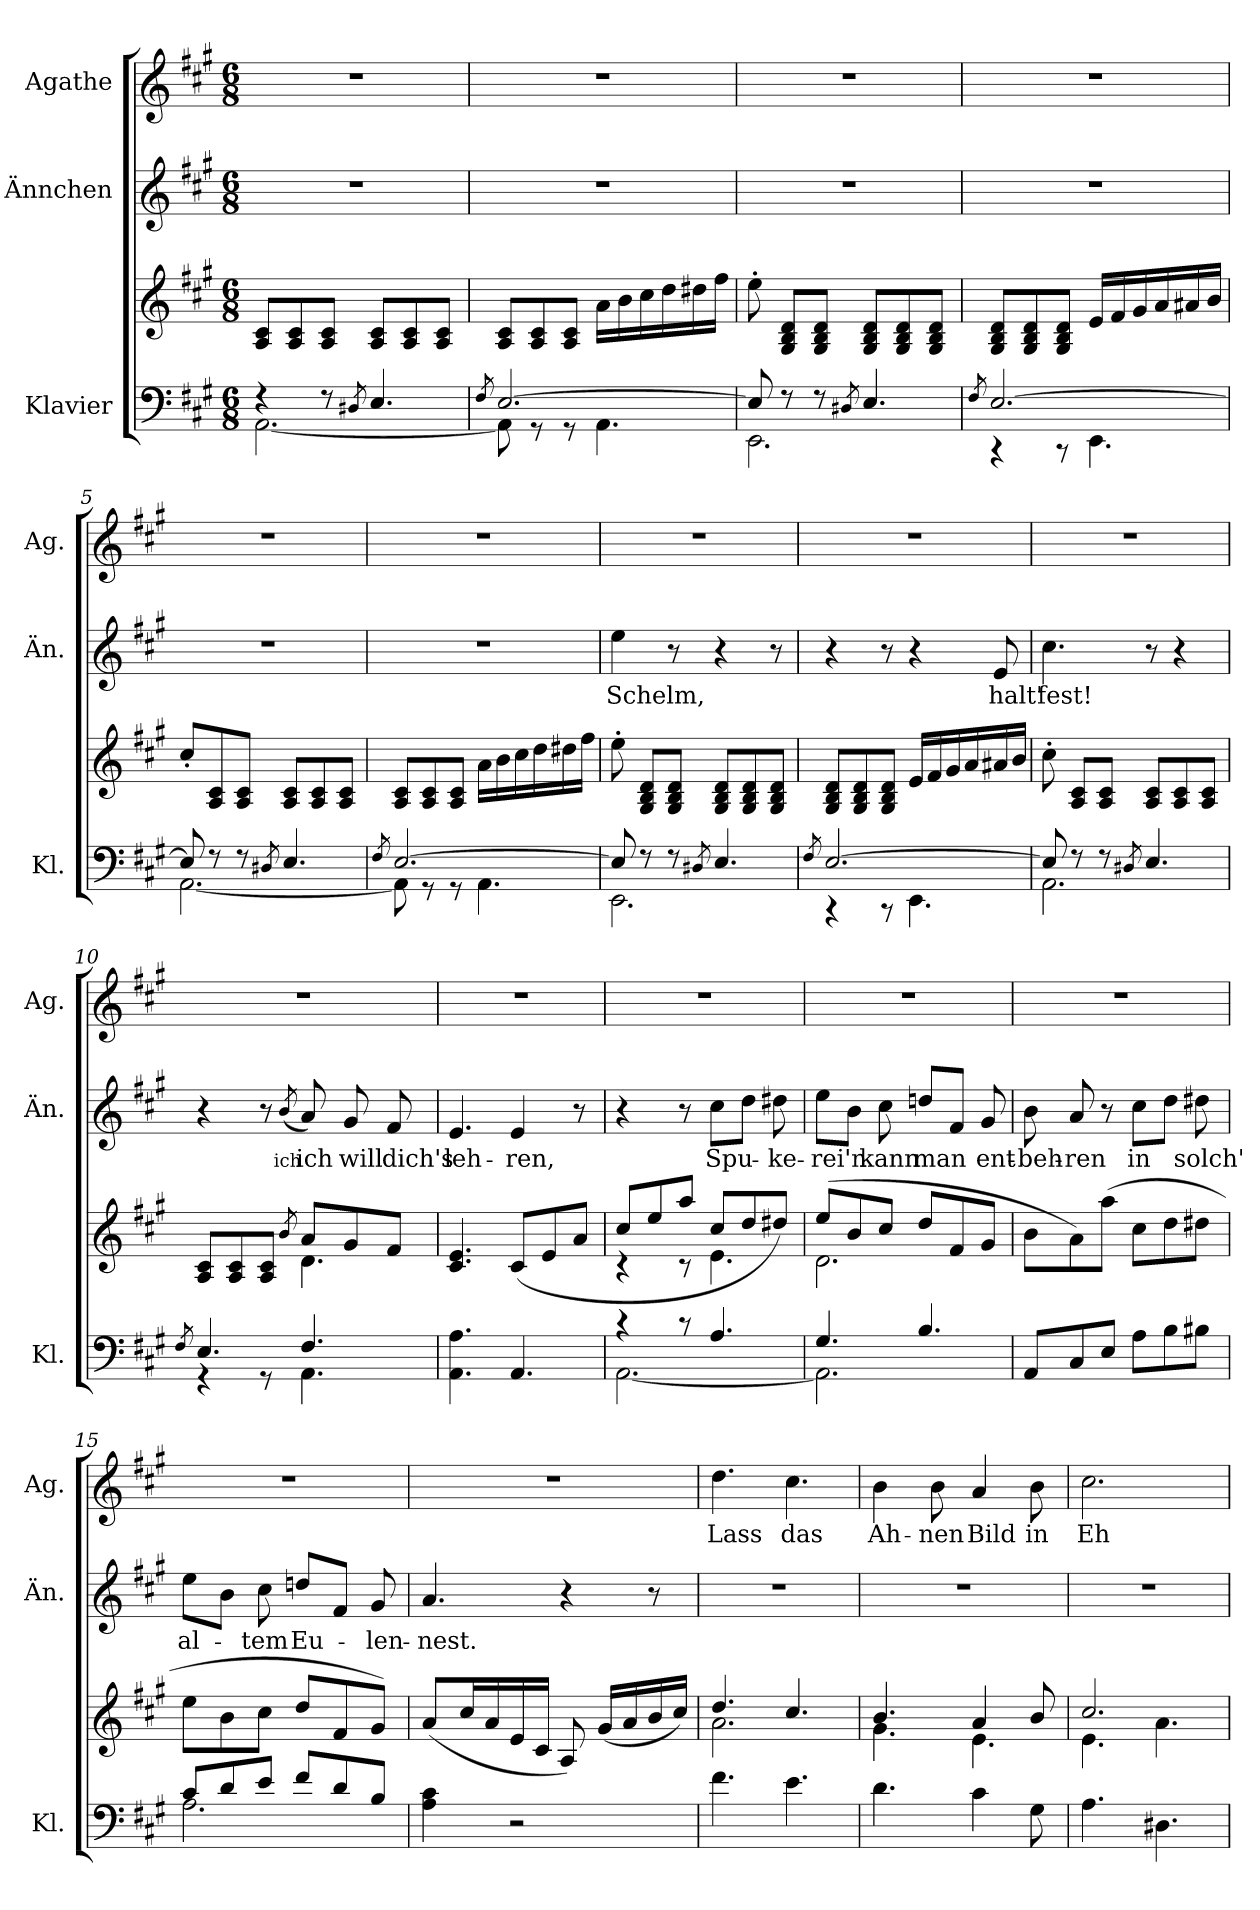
**kern	**kern	**kern	**text	**kern	**text
*part3	*part3	*part2	*part2	*part1	*part1
*staff4	*staff3	*staff2	*staff2	*staff1	*staff1
*I"Klavier	*	*I"Ännchen	*	*I"Agathe	*
*I'Kl.	*	*I'Än.	*	*I'Ag.	*
*clefF4	*clefG2	*clefG2	*	*clefG2	*
*k[f#c#g#]	*k[f#c#g#]	*k[f#c#g#]	*	*k[f#c#g#]	*
*M6/8	*M6/8	*M6/8	*	*M6/8	*
*MM100	*MM100	*MM100	*	*MM100	*
=1	=1	=1	=1	=1	=1
*^	*	*	*	*	*
4r	[2.AA\	8A/ 8c#/L	2.r	.	2.r	.
.	.	8A/ 8c#/	.	.	.	.
8r	.	8A/ 8c#/J	.	.	.	.
8qD#X/	.	.	.	.	.	.
4.E/	.	8A/ 8c#/L	.	.	.	.
.	.	8A/ 8c#/	.	.	.	.
.	.	8A/ 8c#/J	.	.	.	.
=2	=2	=2	=2	=2	=2	=2
8qF#/	.	.	.	.	.	.
[2.E/	8AA\]	8A/ 8c#/L	2.r	.	2.r	.
.	8r	8A/ 8c#/	.	.	.	.
.	8r	8A/ 8c#/J	.	.	.	.
.	4.AA\	16a\LL	.	.	.	.
.	.	16b\	.	.	.	.
.	.	16cc#\	.	.	.	.
.	.	16dd\	.	.	.	.
.	.	16dd#X\	.	.	.	.
.	.	16ff#\JJ	.	.	.	.
=3	=3	=3	=3	=3	=3	=3
8E/]	2.EE\	8ee'\	2.r	.	2.r	.
8r	.	8G#/ 8B/ 8d/L	.	.	.	.
8r	.	8G#/ 8B/ 8d/J	.	.	.	.
8qD#X/	.	.	.	.	.	.
4.E/	.	8G#/ 8B/ 8d/L	.	.	.	.
.	.	8G#/ 8B/ 8d/	.	.	.	.
.	.	8G#/ 8B/ 8d/J	.	.	.	.
=4	=4	=4	=4	=4	=4	=4
8qF#/	.	.	.	.	.	.
[2.E/	4r	8G#/ 8B/ 8d/L	2.r	.	2.r	.
.	.	8G#/ 8B/ 8d/	.	.	.	.
.	8r	8G#/ 8B/ 8d/J	.	.	.	.
.	4.EE\	16e/LL	.	.	.	.
.	.	16f#/	.	.	.	.
.	.	16g#/	.	.	.	.
.	.	16a/	.	.	.	.
.	.	16a#X/	.	.	.	.
.	.	16b/JJ	.	.	.	.
!!LO:LB:g=z
=5	=5	=5	=5	=5	=5	=5
8E/]	[2.AA\	8cc#'/L	2.r	.	2.r	.
8r	.	8A/ 8c#/	.	.	.	.
8r	.	8A/ 8c#/J	.	.	.	.
8qD#X/	.	.	.	.	.	.
4.E/	.	8A/ 8c#/L	.	.	.	.
.	.	8A/ 8c#/	.	.	.	.
.	.	8A/ 8c#/J	.	.	.	.
=6	=6	=6	=6	=6	=6	=6
8qF#/	.	.	.	.	.	.
[2.E/	8AA\]	8A/ 8c#/L	2.r	.	2.r	.
.	8r	8A/ 8c#/	.	.	.	.
.	8r	8A/ 8c#/J	.	.	.	.
.	4.AA\	16a\LL	.	.	.	.
.	.	16b\	.	.	.	.
.	.	16cc#\	.	.	.	.
.	.	16dd\	.	.	.	.
.	.	16dd#X\	.	.	.	.
.	.	16ff#\JJ	.	.	.	.
=7	=7	=7	=7	=7	=7	=7
8E/]	2.EE\	8ee'\	4ee\	Schelm,	2.r	.
8r	.	8G#/ 8B/ 8d/L	.	.	.	.
8r	.	8G#/ 8B/ 8d/J	8r	.	.	.
8qD#X/	.	.	.	.	.	.
4.E/	.	8G#/ 8B/ 8d/L	4r	.	.	.
.	.	8G#/ 8B/ 8d/	.	.	.	.
.	.	8G#/ 8B/ 8d/J	8r	.	.	.
=8	=8	=8	=8	=8	=8	=8
8qF#/	.	.	.	.	.	.
[2.E/	4r	8G#/ 8B/ 8d/L	4r	.	2.r	.
.	.	8G#/ 8B/ 8d/	.	.	.	.
.	8r	8G#/ 8B/ 8d/J	8r	.	.	.
.	4.EE\	16e/LL	4r	.	.	.
.	.	16f#/	.	.	.	.
.	.	16g#/	.	.	.	.
.	.	16a/	.	.	.	.
.	.	16a#X/	8e/	halt'	.	.
.	.	16b/JJ	.	.	.	.
!!LO:LB:g=z
=9	=9	=9	=9	=9	=9	=9
8E/]	2.AA\	8cc#'\	4.cc#\	fest!	2.r	.
8r	.	8A/ 8c#/L	.	.	.	.
8r	.	8A/ 8c#/J	.	.	.	.
8qD#X/	.	.	.	.	.	.
4.E/	.	8A/ 8c#/L	8r	.	.	.
.	.	8A/ 8c#/	4r	.	.	.
.	.	8A/ 8c#/J	.	.	.	.
=10	=10	=10	=10	=10	=10	=10
8qF#/	.	.	.	.	.	.
*	*	*^	*	*	*	*
4.E/	4r	8A/ 8c#/L	4.ryy	4r	.	2.r	.
.	.	8A/ 8c#/	.	.	.	.	.
.	8r	8A/ 8c#/J	.	8r	.	.	.
.	.	8qb/	.	(8qb/	ich	.	.
4.F#/	4.AA\	8a/L	4.d\	8a/)	ich	.	.
.	.	8g#/	.	8g#/	will	.	.
.	.	8f#/J	.	8f#/	dich's	.	.
*v	*v	*	*	*	*	*	*
*	*v	*v	*	*	*	*
=11	=11	=11	=11	=11	=11
4.AA\ 4.A\	4.c#/ 4.e/	4.e/	leh-	2.r	.
4.AA/	(8c#/L	4e/	-ren,	.	.
.	8e/	.	.	.	.
.	8a/J	8r	.	.	.
=12	=12	=12	=12	=12	=12
*^	*^	*	*	*	*
4r	[2.AA\	8cc#/L	4r	4r	.	2.r	.
.	.	8ee/	.	.	.	.	.
8r	.	8aa/J	8r	8r	.	.	.
4.A/	.	8cc#/L	4.e\	8cc#\L	Spu-	.	.
.	.	8dd/	.	8dd\J	.	.	.
.	.	8dd#X/J)	.	8dd#X\	-ke-	.	.
!!LO:LB:g=z
=13	=13	=13	=13	=13	=13	=13	=13
4.G#/	2.AA\]	(8ee/L	2.d\	8ee\L	-rei'n	2.r	.
.	.	8b/	.	8b\J	.	.	.
.	.	8cc#/J	.	8cc#\	kann	.	.
4.B/	.	8dd/L	.	8ddn/L	man	.	.
.	.	8f#/	.	8f#/J	.	.	.
.	.	8g#/J	.	8g#/	ent-	.	.
*v	*v	*	*	*	*	*	*
*	*v	*v	*	*	*	*
=14	=14	=14	=14	=14	=14
8AA/L	8b\L	8b\	-beh-	2.r	.
8C#/	8a\)	8a/	-ren	.	.
8E/J	(8aa\J	8r	.	.	.
8A\L	8cc#\L	8cc#\L	in	.	.
8B\	8dd\	8dd\J	.	.	.
8B#X\J	8dd#X\J	8dd#X\	solch'	.	.
=15	=15	=15	=15	=15	=15
*^	*	*	*	*	*
8c#/L	2.A\	8ee\L	8ee\L	al-	2.r	.
8d/	.	8b\	8b\J	.	.	.
8e/J	.	8cc#\J	8cc#\	-tem	.	.
8f#/L	.	8dd/L	8ddn/L	Eu-	.	.
8d/	.	8f#/	8f#/J	.	.	.
8B/J	.	8g#/J)	8g#/	-len-	.	.
*v	*v	*	*	*	*	*
=16	=16	=16	=16	=16	=16
4A\ 4c#\	(8a/L	4.a/	-nest.	2.r	.
.	16cc#/L	.	.	.	.
.	16a/	.	.	.	.
2r	16e/	.	.	.	.
.	16c#/JJ	.	.	.	.
.	8A/)	4r	.	.	.
.	(16g#/LL	.	.	.	.
.	16a/	.	.	.	.
.	16b/	8r	.	.	.
.	16cc#/JJ)	.	.	.	.
!!LO:PB:g=z
=17	=17	=17	=17	=17	=17
*	*^	*	*	*	*
4.f#\	4.dd/	2.a\	2.r	.	4.dd\	Lass
4.e\	4.cc#/	.	.	.	4.cc#\	das
=18	=18	=18	=18	=18	=18	=18
4.d\	4.b/	4.g#\	2.r	.	4b\	Ah-
.	.	.	.	.	8b\	-nen
4c#\	4a/	4.e\	.	.	4a/	Bild
8G#\	8b/	.	.	.	8b\	in
=19	=19	=19	=19	=19	=19	=19
4.A\	2.cc#/	4.e\	2.r	.	2.cc#\	Eh-
4.D#X\	.	4.a\	.	.	.	.
*	*v	*v	*	*	*	*
=	=	=	=	=	=
*-	*-	*-	*-	*-	*-
